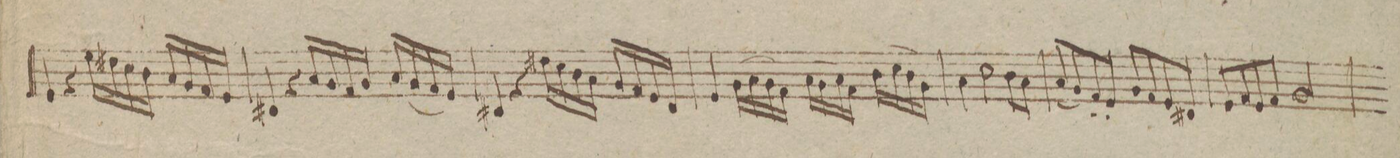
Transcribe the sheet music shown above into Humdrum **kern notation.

**kern	**dynam
*I"Violino. Principal	*
*clefG2	*
*k[f#c#g#]	*
*met(c)	*
*M4/4	*
4e/	.
4r	.
16ee\LL	.
16dd#X\	.
16cc#\	.
16b\JJ	.
16a/LL	.
16g#/	.
16f#/	.
16e/JJ	.
=75	=75
4d#X/	.
4r	.
16a/LL	.
16g#/	.
16f#/	.
16g#/JJ	.
16a/LL	.
(16g#/	.
16f#/	.
16e/JJ)	.
=76	=76
4d#X/	.
4r	.
16dd#X\LL	.
16cc#\	.
16b\	.
16a\JJ	.
16g#/LL	.
16f#/	.
16e/	.
16d#/JJ	.
=77	=77
4e/	.
(16g#\LL	.
16a\	.
16g#\	.
16f#\JJ)	.
(16a\LL	.
16g#\	.
16a\)	.
16f#\JJ	.
(16b\LL	.
16cc#\	.
16b\)	.
16g#\JJ	.
=78	=78
4a\	.
2cc#\	.
8b\L	.
8a\J	.
=79	=79
(8a/L	.
8g#/)	.
8f#'/	.
8e'/J	.
8g#/L	.
8f#/	.
8e/	.
8d#X/J	.
=80	=80
*Xtremolo	*
8e/L	.
8f#/	.
8e/	.
8f#/J	.
2g#/	.
=81	=81
*-	*-
